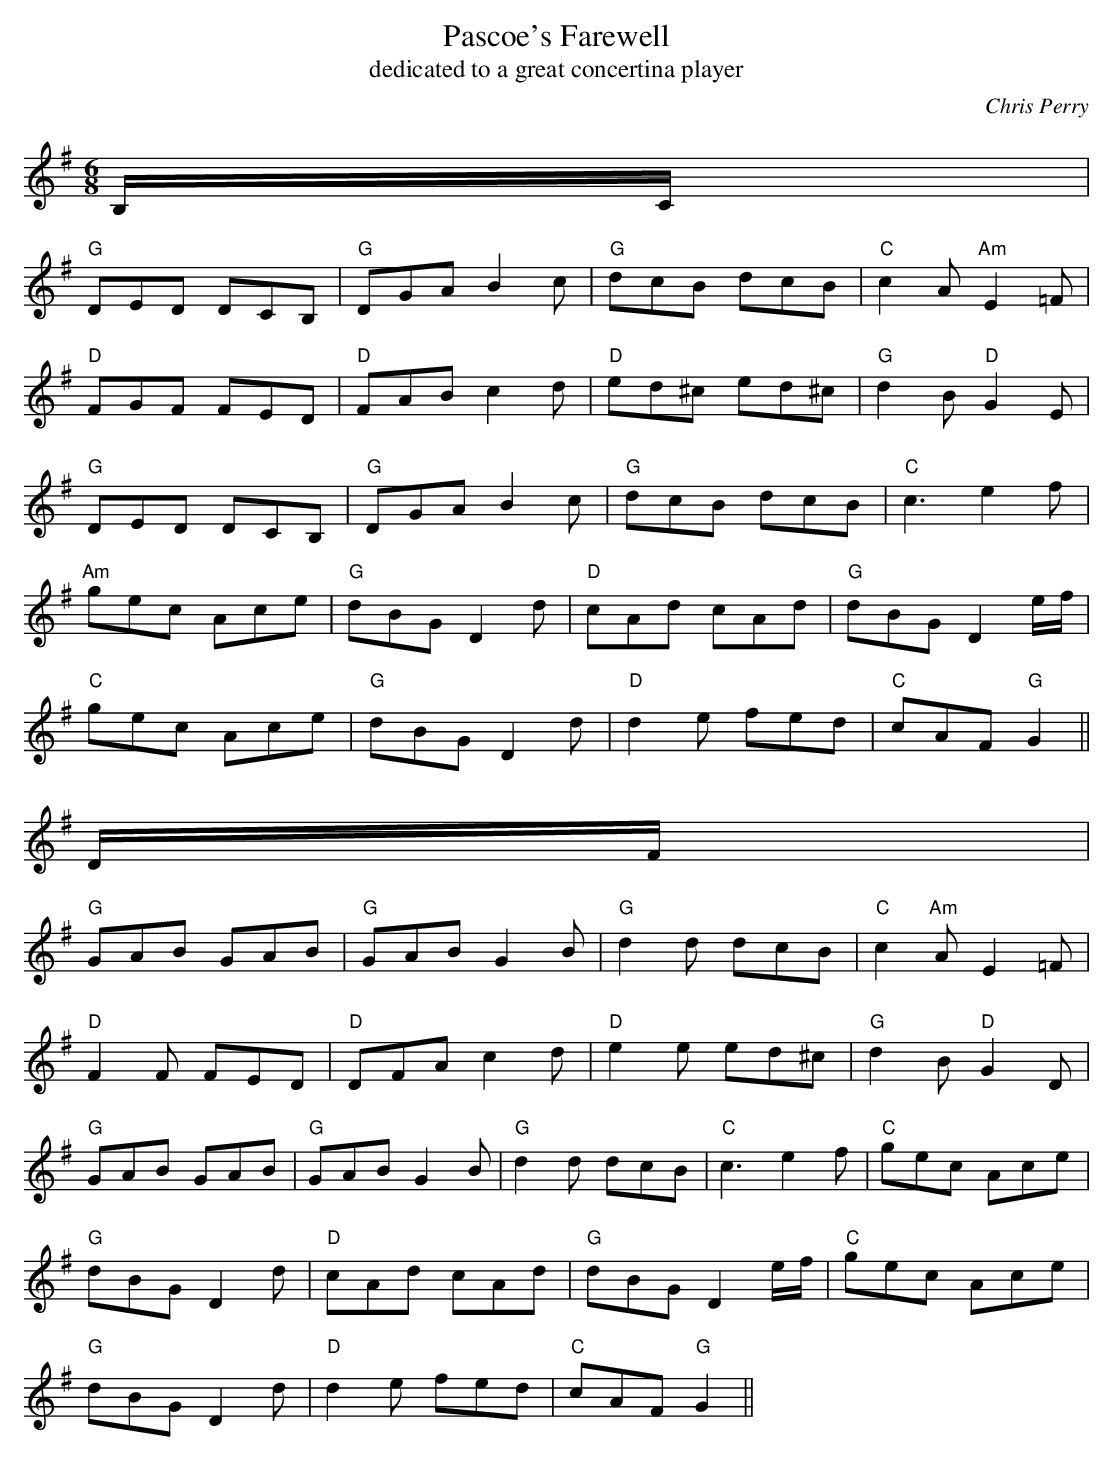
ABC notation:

X:1
T:Pascoe's Farewell
T:dedicated to a great concertina player
C:Chris Perry
M:6/8
L:1/8
K:G
B,/C/ |
"G"DED DCB, |"G"DGA B2 c |"G"dcB dcB |"C"c2 A "Am"E2 =F |
"D"FGF FED |"D"FAB c2 d |"D"ed^c ed^c |"G"d2 B "D"G2 E |
"G"DED DCB, |"G"DGA B2 c |"G"dcB dcB |"C"c3 e2 f |
"Am"gec Ace |"G"dBG D2 d |"D"cAd cAd |"G"dBG D2 e/f/ |
"C"gec Ace |"G"dBG D2 d |"D"d2 e fed |"C"cAF "G"G2 ||
D/F/ |
"G"GAB GAB |"G"GAB G2 B |"G"d2 d dcB |"C"c2 "Am"A E2 =F |
"D"F2 F FED |"D"DFA c2 d |"D"e2 e ed^c |"G"d2 B "D"G2 D |
"G"GAB GAB |"G"GAB G2 B |"G"d2 d dcB |"C"c3 e2 f |"C"gec Ace |
"G"dBG D2 d |"D"cAd cAd |"G"dBG D2 e/f/ |"C"gec Ace |
"G"dBG D2 d |"D"d2 e fed |"C"cAF "G"G2 ||
